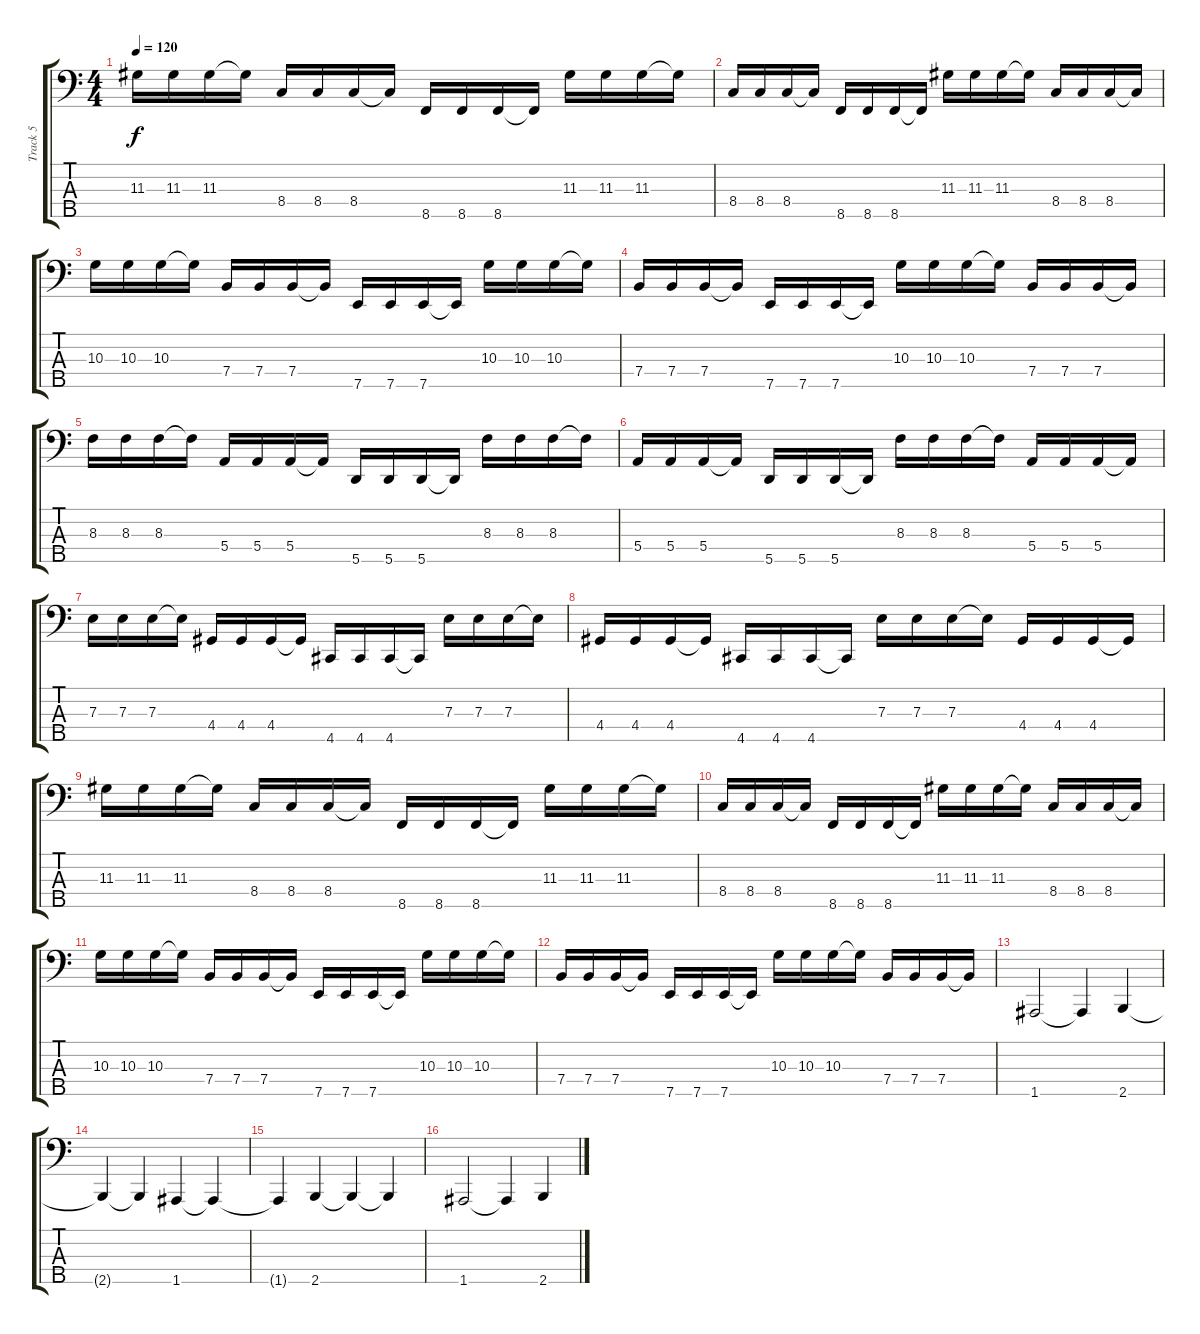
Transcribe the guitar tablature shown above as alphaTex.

\track ("Track 5" "Track 5") {instrument electricbasspick}
\staff {score tabs}
\tuning (G2 D2 A1 E1 A0) {hide}
\ts (4 4)
\tempo 120
\clef f4
\ks c
11.3.16{dy f} 11.3.16 11.3.16 11.3{t}.16 8.4.16 8.4.16 8.4.16 8.4{t}.16 8.5.16 8.5.16 8.5.16 8.5{t}.16 11.3.16 11.3.16 11.3.16 11.3{t}.16 |
8.4.16 8.4.16 8.4.16 8.4{t}.16 8.5.16 8.5.16 8.5.16 8.5{t}.16 11.3.16 11.3.16 11.3.16 11.3{t}.16 8.4.16 8.4.16 8.4.16 8.4{t}.16 |
10.3.16 10.3.16 10.3.16 10.3{t}.16 7.4.16 7.4.16 7.4.16 7.4{t}.16 7.5.16 7.5.16 7.5.16 7.5{t}.16 10.3.16 10.3.16 10.3.16 10.3{t}.16 |
7.4.16 7.4.16 7.4.16 7.4{t}.16 7.5.16 7.5.16 7.5.16 7.5{t}.16 10.3.16 10.3.16 10.3.16 10.3{t}.16 7.4.16 7.4.16 7.4.16 7.4{t}.16 |
8.3.16 8.3.16 8.3.16 8.3{t}.16 5.4.16 5.4.16 5.4.16 5.4{t}.16 5.5.16 5.5.16 5.5.16 5.5{t}.16 8.3.16 8.3.16 8.3.16 8.3{t}.16 |
5.4.16 5.4.16 5.4.16 5.4{t}.16 5.5.16 5.5.16 5.5.16 5.5{t}.16 8.3.16 8.3.16 8.3.16 8.3{t}.16 5.4.16 5.4.16 5.4.16 5.4{t}.16 |
7.3.16 7.3.16 7.3.16 7.3{t}.16 4.4.16 4.4.16 4.4.16 4.4{t}.16 4.5.16 4.5.16 4.5.16 4.5{t}.16 7.3.16 7.3.16 7.3.16 7.3{t}.16 |
4.4.16 4.4.16 4.4.16 4.4{t}.16 4.5.16 4.5.16 4.5.16 4.5{t}.16 7.3.16 7.3.16 7.3.16 7.3{t}.16 4.4.16 4.4.16 4.4.16 4.4{t}.16 |
11.3.16 11.3.16 11.3.16 11.3{t}.16 8.4.16 8.4.16 8.4.16 8.4{t}.16 8.5.16 8.5.16 8.5.16 8.5{t}.16 11.3.16 11.3.16 11.3.16 11.3{t}.16 |
8.4.16 8.4.16 8.4.16 8.4{t}.16 8.5.16 8.5.16 8.5.16 8.5{t}.16 11.3.16 11.3.16 11.3.16 11.3{t}.16 8.4.16 8.4.16 8.4.16 8.4{t}.16 |
10.3.16 10.3.16 10.3.16 10.3{t}.16 7.4.16 7.4.16 7.4.16 7.4{t}.16 7.5.16 7.5.16 7.5.16 7.5{t}.16 10.3.16 10.3.16 10.3.16 10.3{t}.16 |
7.4.16 7.4.16 7.4.16 7.4{t}.16 7.5.16 7.5.16 7.5.16 7.5{t}.16 10.3.16 10.3.16 10.3.16 10.3{t}.16 7.4.16 7.4.16 7.4.16 7.4{t}.16 |
1.5.2 1.5{t}.4 2.5.4 |
2.5{t}.4 2.5{t}.4 1.5.4 1.5{t}.4 |
1.5{t}.4 2.5.4 2.5{t}.4 2.5{t}.4 |
1.5.2 1.5{t}.4 2.5.4
